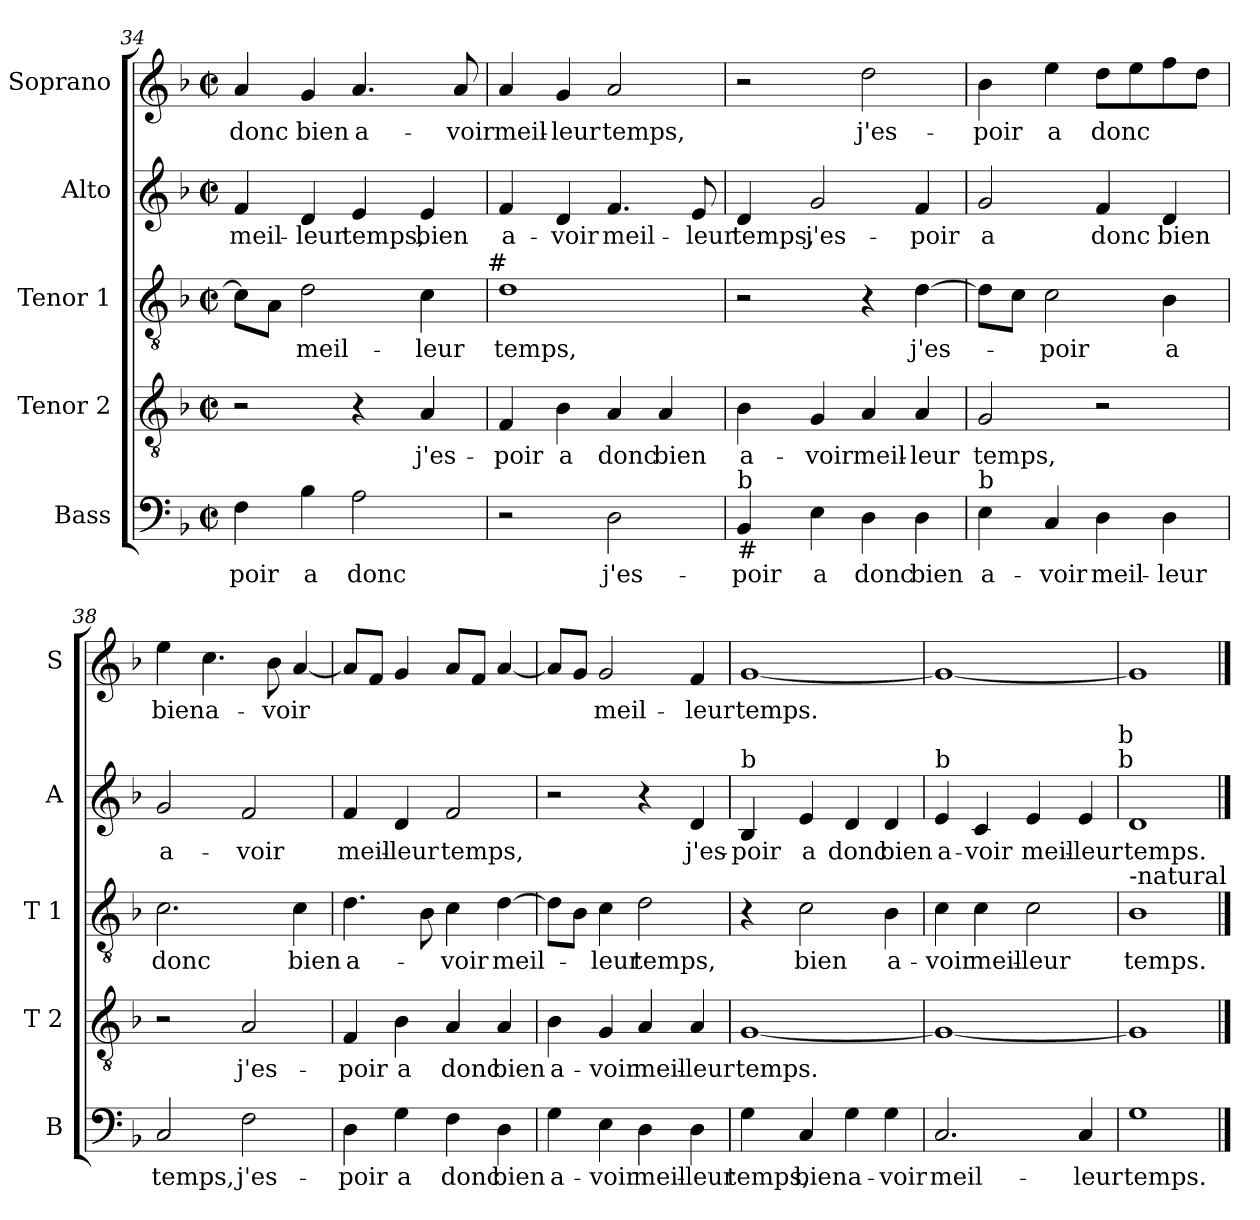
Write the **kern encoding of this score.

**kern	**text	**kern	**text	**kern	**text	**kern	**text	**kern	**text
*part5	*part5	*part4	*part4	*part3	*part3	*part2	*part2	*part1	*part1
*staff5	*staff5	*staff4	*staff4	*staff3	*staff3	*staff2	*staff2	*staff1	*staff1
*I"Bass	*	*I"Tenor 2	*	*I"Tenor 1	*	*I"Alto	*	*I"Soprano	*
*I'B	*	*I'T 2	*	*I'T 1	*	*I'A	*	*I'S	*
*clefF4	*	*clefGv2	*	*clefGv2	*	*clefG2	*	*clefG2	*
*k[b-]	*	*k[b-]	*	*k[b-]	*	*k[b-]	*	*k[b-]	*
*F:	*	*F:	*	*F:	*	*F:	*	*F:	*
*M2/2	*	*M2/2	*	*M2/2	*	*M2/2	*	*M2/2	*
*met(c|)	*	*met(c|)	*	*met(c|)	*	*met(c|)	*	*met(c|)	*
=34	=34	=34	=34	=34	=34	=34	=34	=34	=34
4F\	-poir	2r	.	8c\L]	.	4f/	meil-	4a/	donc
.	.	.	.	8A\J	.	.	.	.	.
4B-\	a	.	.	2d\	meil-	4d/	-leur	4g/	bien
2A\	donc	4r	.	.	.	4e/	temps,	4.a/	a-
.	.	4A/	j'es-	4c\	-leur	4e/	bien	.	.
.	.	.	.	.	.	.	.	8a/	-voir
!	!	!	!	!LO:TX:a:t=#	!	!	!	!	!
!!LO:PB:g=z
=35	=35	=35	=35	=35	=35	=35	=35	=35	=35
2r	.	4F/	-poir	1d	temps,	4f/	a-	4a/	meil-
.	.	4B-\	a	.	.	4d/	-voir	4g/	-leur
2D\	j'es-	4A/	donc	.	.	4.f/	meil-	2a/	temps,
.	.	4A/	bien	.	.	.	.	.	.
.	.	.	.	.	.	8e/	-leur	.	.
=36	=36	=36	=36	=36	=36	=36	=36	=36	=36
!LO:TX:a:t=b	!	!	!	!	!	!	!	!	!
!LO:TX:b:t=#	!	!	!	!	!	!	!	!	!
4BB-/	-poir	4B-\	a-	2r	.	4d/	temps,	2r	.
4E\	a	4G/	-voir	.	.	2g/	j'es-	.	.
4D\	donc	4A/	meil-	4r	.	.	.	2dd\	j'es-
4D\	bien	4A/	-leur	[4d\	j'es-	4f/	-poir	.	.
=37	=37	=37	=37	=37	=37	=37	=37	=37	=37
!LO:TX:a:t=b	!	!	!	!	!	!	!	!	!
4E\	a-	2G/	temps,	8d\L]	.	2g/	a	4b-\	-poir
.	.	.	.	8c\J	.	.	.	.	.
4C/	-voir	.	.	2c\	-poir	.	.	4ee\	a
4D\	meil-	2r	.	.	.	4f/	donc	8dd\L	donc
.	.	.	.	.	.	.	.	8ee\	.
4D\	-leur	.	.	4B-\	a	4d/	bien	8ff\	.
.	.	.	.	.	.	.	.	8dd\J	.
=38	=38	=38	=38	=38	=38	=38	=38	=38	=38
2C/	temps,	2r	.	2.c\	donc	2g/	a-	4ee\	bien
.	.	.	.	.	.	.	.	4.cc\	a-
2F\	j'es-	2A/	j'es-	.	.	2f/	-voir	.	.
.	.	.	.	.	.	.	.	8b-\	-voir
.	.	.	.	4c\	bien	.	.	[4a/	.
=39	=39	=39	=39	=39	=39	=39	=39	=39	=39
4D\	-poir	4F/	-poir	4.d\	a-	4f/	meil-	8a/L]	.
.	.	.	.	.	.	.	.	8f/J	.
4G\	a	4B-\	a	.	.	4d/	-leur	4g/	.
.	.	.	.	8B-\	.	.	.	.	.
4F\	donc	4A/	donc	4c\	-voir	2f/	temps,	8a/L	.
.	.	.	.	.	.	.	.	8f/J	.
4D\	bien	4A/	bien	[4d\	meil-	.	.	[4a/	.
!!LO:LB:g=z
=40	=40	=40	=40	=40	=40	=40	=40	=40	=40
4G\	a-	4B-\	a-	8d\L]	.	2r	.	8a/L]	.
.	.	.	.	8B-\J	.	.	.	8g/J	.
4E\	-voir	4G/	-voir	4c\	-leur	.	.	2g/	meil-
4D\	meil-	4A/	meil-	2d\	temps,	4r	.	.	.
4D\	-leur	4A/	-leur	.	.	4d/	j'es-	4f/	-leur
=41	=41	=41	=41	=41	=41	=41	=41	=41	=41
!	!	!	!	!	!	!LO:TX:a:t=b	!	!	!
4G\	temps,	[1G	temps.	4r	.	4B-/	-poir	[1g	temps.
4C/	bien	.	.	2c\	bien	4e/	a	.	.
4G\	a-	.	.	.	.	4d/	donc	.	.
4G\	-voir	.	.	4B-\	a-	4d/	bien	.	.
=42	=42	=42	=42	=42	=42	=42	=42	=42	=42
!	!	!	!	!	!	!LO:TX:a:t=b	!	!	!
2.C/	meil-	1G_	.	4c\	-voir	4e/	a-	1g_	.
.	.	.	.	4c\	meil-	4c/	-voir	.	.
.	.	.	.	2c\	-leur	4e/	meil-	.	.
4C/	-leur	.	.	.	.	4e/	-leur	.	.
!	!	!	!	!	!	!LO:TX:a:t=b	!	!	!
!	!	!	!	!	!	!LO:TX:a:t=b	!	!	!
=43	=43	=43	=43	=43	=43	=43	=43	=43	=43
!	!	!	!	!LO:TX:a:t=-natural	!	!	!	!	!
1G	temps.	1G]	.	1B-	temps.	1d	temps.	1g]	.
==	==	==	==	==	==	==	==	==	==
*-	*-	*-	*-	*-	*-	*-	*-	*-	*-
